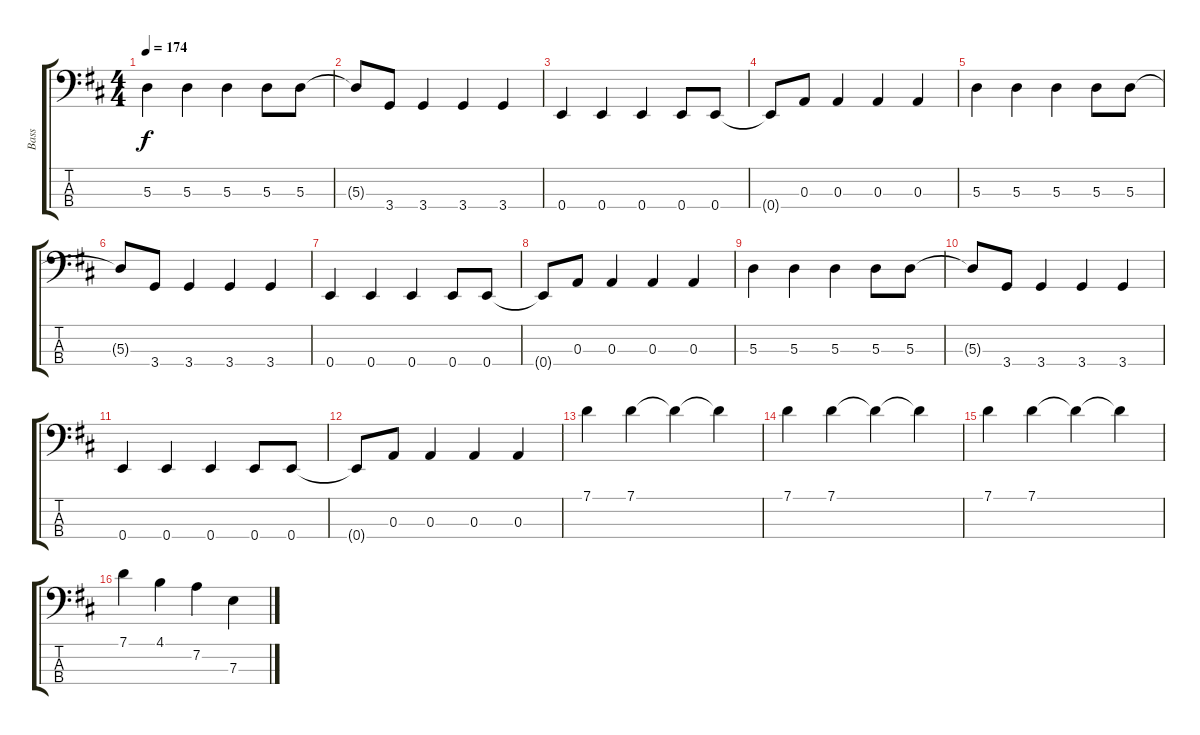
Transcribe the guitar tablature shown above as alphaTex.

\track ("Bass" "Bass") {instrument electricbassfinger}
\staff {score tabs}
\tuning (G2 D2 A1 E1) {hide}
\ts (4 4)
\tempo 174
\clef f4
\ks d
5.3.4{dy f} 5.3.4 5.3.4 5.3.8 5.3.8 |
5.3{t}.8 3.4.8 3.4.4 3.4.4 3.4.4 |
0.4.4 0.4.4 0.4.4 0.4.8 0.4.8 |
0.4{t}.8 0.3.8 0.3.4 0.3.4 0.3.4 |
5.3.4 5.3.4 5.3.4 5.3.8 5.3.8 |
5.3{t}.8 3.4.8 3.4.4 3.4.4 3.4.4 |
0.4.4 0.4.4 0.4.4 0.4.8 0.4.8 |
0.4{t}.8 0.3.8 0.3.4 0.3.4 0.3.4 |
5.3.4 5.3.4 5.3.4 5.3.8 5.3.8 |
5.3{t}.8 3.4.8 3.4.4 3.4.4 3.4.4 |
0.4.4 0.4.4 0.4.4 0.4.8 0.4.8 |
0.4{t}.8 0.3.8 0.3.4 0.3.4 0.3.4 |
7.1.4 7.1.4 7.1{t}.4 7.1{t}.4 |
7.1.4 7.1.4 7.1{t}.4 7.1{t}.4 |
7.1.4 7.1.4 7.1{t}.4 7.1{t}.4 |
7.1.4 4.1.4 7.2.4 7.3.4
